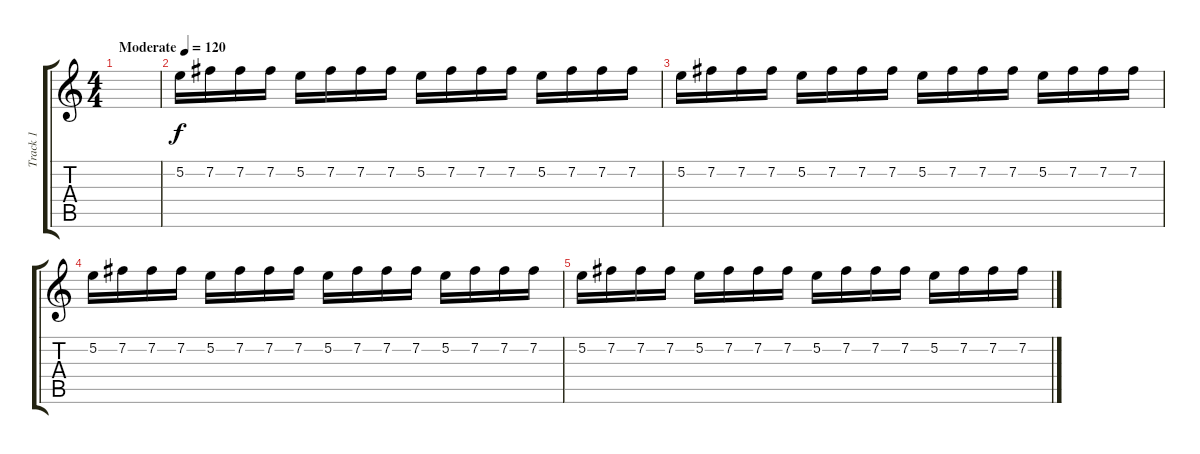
\track ("Track 1" "Track 1") {instrument electricguitarmuted}
\staff {score tabs}
\tuning (E4 B3 G3 D3 A2 E2) {hide}
\ts (4 4)
\tempo (120 "Moderate")
\clef g2
\ks c
|
5.2.16 7.2.16 7.2.16 7.2.16 5.2.16 7.2.16 7.2.16 7.2.16 5.2.16 7.2.16 7.2.16 7.2.16 5.2.16 7.2.16 7.2.16 7.2.16 |
5.2.16 7.2.16 7.2.16 7.2.16 5.2.16 7.2.16 7.2.16 7.2.16 5.2.16 7.2.16 7.2.16 7.2.16 5.2.16 7.2.16 7.2.16 7.2.16 |
5.2.16 7.2.16 7.2.16 7.2.16 5.2.16 7.2.16 7.2.16 7.2.16 5.2.16 7.2.16 7.2.16 7.2.16 5.2.16 7.2.16 7.2.16 7.2.16 |
5.2.16 7.2.16 7.2.16 7.2.16 5.2.16 7.2.16 7.2.16 7.2.16 5.2.16 7.2.16 7.2.16 7.2.16 5.2.16 7.2.16 7.2.16 7.2.16
